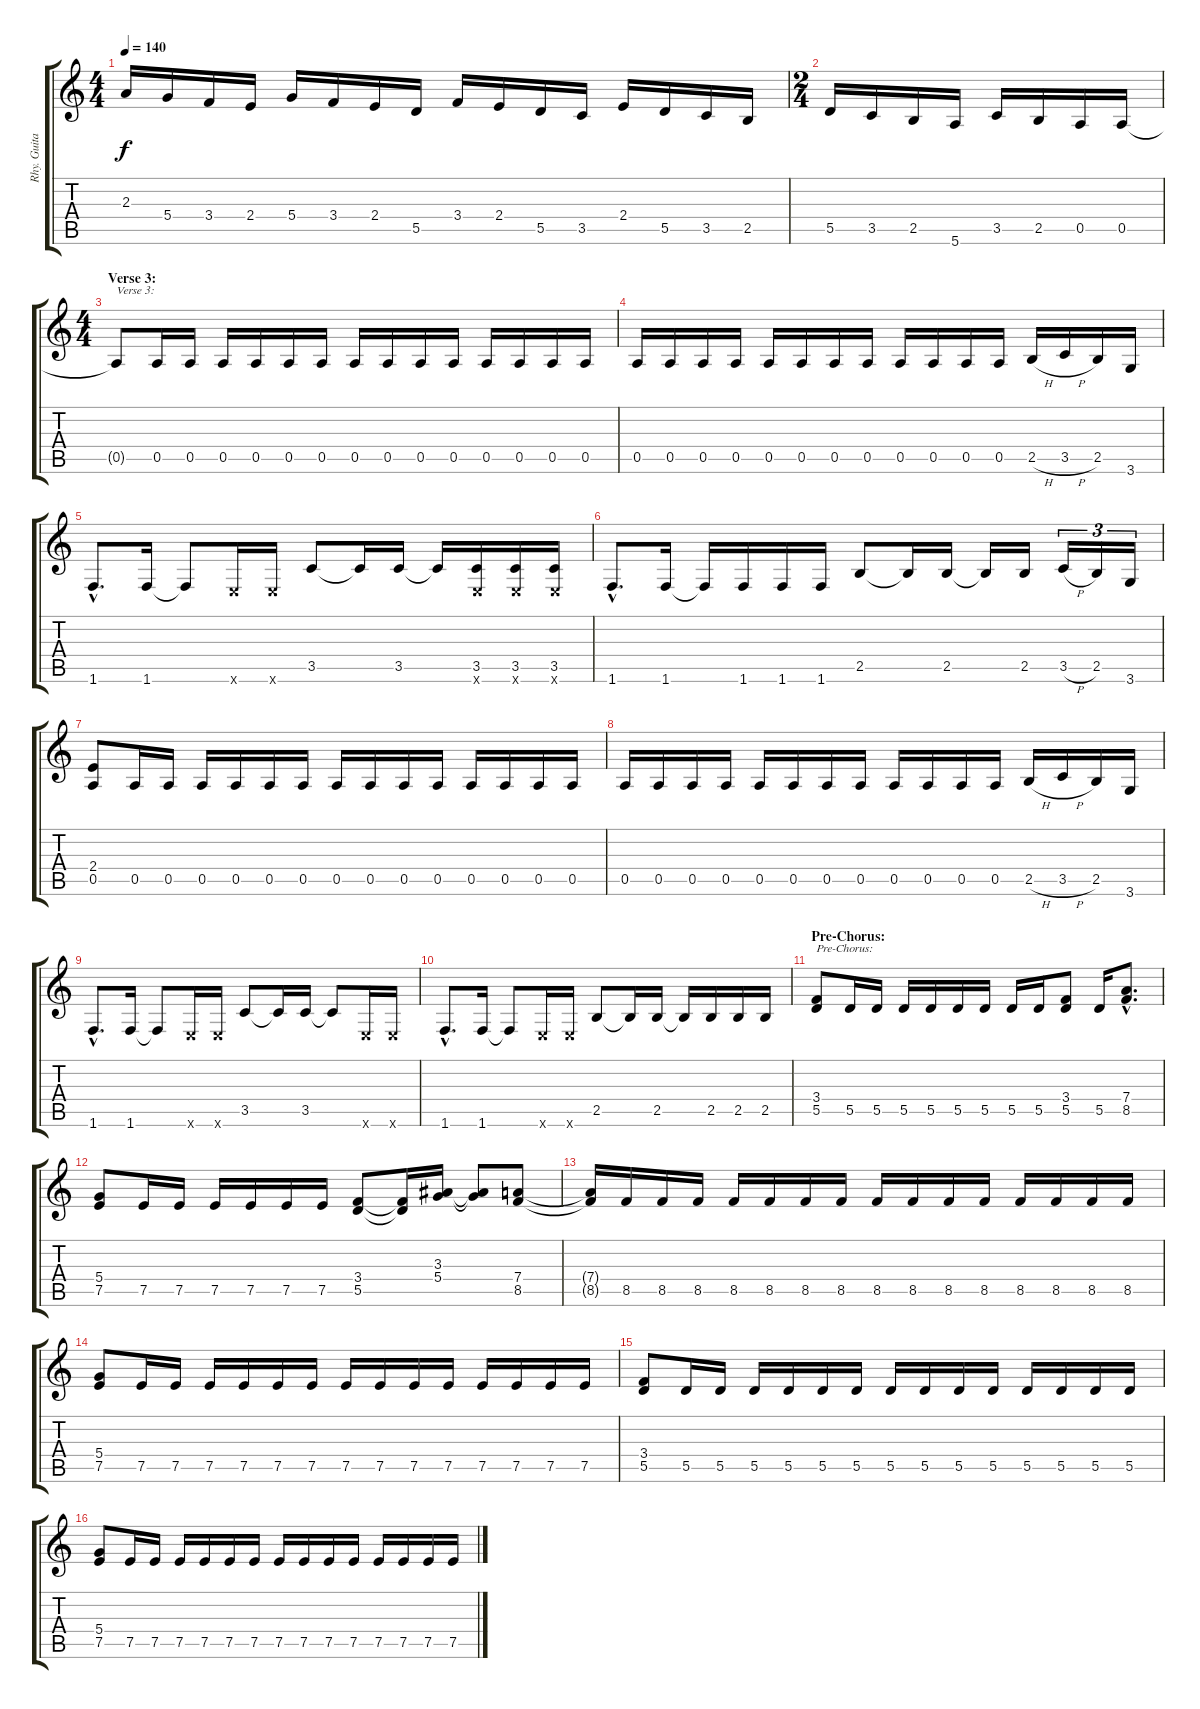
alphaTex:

\track ("Rhy. Guitar 1" "Rhy. Guita") {instrument distortionguitar}
\staff {score tabs}
\tuning (E4 B3 G3 D3 A2 E2) {hide}
\ts (4 4)
\tempo 140
\clef g2
\ks c
2.3.16{dy f} 5.4.16 3.4.16 2.4.16 5.4.16 3.4.16 2.4.16 5.5.16 3.4.16 2.4.16 5.5.16 3.5.16 2.4.16 5.5.16 3.5.16 2.5.16 |
\ts (2 4)
5.5.16 3.5.16 2.5.16 5.6.16 3.5.16 2.5.16 0.5.16 0.5.16 |
\ts (4 4)
\section ("" "Verse 3:")
0.5{t}.8{txt "Verse 3:"} 0.5.16 0.5.16 0.5.16 0.5.16 0.5.16 0.5.16 0.5.16 0.5.16 0.5.16 0.5.16 0.5.16 0.5.16 0.5.16 0.5.16 |
0.5.16 0.5.16 0.5.16 0.5.16 0.5.16 0.5.16 0.5.16 0.5.16 0.5.16 0.5.16 0.5.16 0.5.16 2.5{h}.16 3.5{h}.16 2.5.16 3.6.16 |
1.6{hac}.8{d} 1.6.16 1.6{t}.8 0.6{x}.16 0.6{x}.16 3.5.8 3.5{t}.16 3.5.16 3.5{t}.16 (3.5 0.6{x}).16 (3.5 0.6{x}).16 (3.5 0.6{x}).16 |
1.6{hac}.8{d} 1.6.16 1.6{t}.16 1.6.16 1.6.16 1.6.16 2.5.8 2.5{t}.16 2.5.16 2.5{t}.16 2.5.16 3.5{h}.16{tu (3 2)} 2.5.16{tu (3 2)} 3.6.16{tu (3 2)} |
(2.4 0.5).8 0.5.16 0.5.16 0.5.16 0.5.16 0.5.16 0.5.16 0.5.16 0.5.16 0.5.16 0.5.16 0.5.16 0.5.16 0.5.16 0.5.16 |
0.5.16 0.5.16 0.5.16 0.5.16 0.5.16 0.5.16 0.5.16 0.5.16 0.5.16 0.5.16 0.5.16 0.5.16 2.5{h}.16 3.5{h}.16 2.5.16 3.6.16 |
1.6{hac}.8{d} 1.6.16 1.6{t}.8 0.6{x}.16 0.6{x}.16 3.5.8 3.5{t}.16 3.5.16 3.5{t}.8 0.6{x}.16 0.6{x}.16 |
1.6{hac}.8{d} 1.6.16 1.6{t}.8 0.6{x}.16 0.6{x}.16 2.5.8 2.5{t}.16 2.5.16 2.5{t}.16 2.5.16 2.5.16 2.5.16 |
\section ("" "Pre-Chorus:")
(3.4 5.5).8{txt "Pre-Chorus:"} 5.5.16 5.5.16 5.5.16 5.5.16 5.5.16 5.5.16 5.5.16 5.5.16 (3.4 5.5).8 5.5.16 (7.4{hac} 8.5{hac}).8{d} |
(5.4 7.5).8 7.5.16 7.5.16 7.5.16 7.5.16 7.5.16 7.5.16 (3.4 5.5).8 (3.4{t} 5.5{t}).16 (3.3 5.4).16 (3.3{t} 5.4{t}).8 (7.4 8.5).8 |
(7.4{t} 8.5{t}).16 8.5.16 8.5.16 8.5.16 8.5.16 8.5.16 8.5.16 8.5.16 8.5.16 8.5.16 8.5.16 8.5.16 8.5.16 8.5.16 8.5.16 8.5.16 |
(5.4 7.5).8 7.5.16 7.5.16 7.5.16 7.5.16 7.5.16 7.5.16 7.5.16 7.5.16 7.5.16 7.5.16 7.5.16 7.5.16 7.5.16 7.5.16 |
(3.4 5.5).8 5.5.16 5.5.16 5.5.16 5.5.16 5.5.16 5.5.16 5.5.16 5.5.16 5.5.16 5.5.16 5.5.16 5.5.16 5.5.16 5.5.16 |
(5.4 7.5).8 7.5.16 7.5.16 7.5.16 7.5.16 7.5.16 7.5.16 7.5.16 7.5.16 7.5.16 7.5.16 7.5.16 7.5.16 7.5.16 7.5.16
